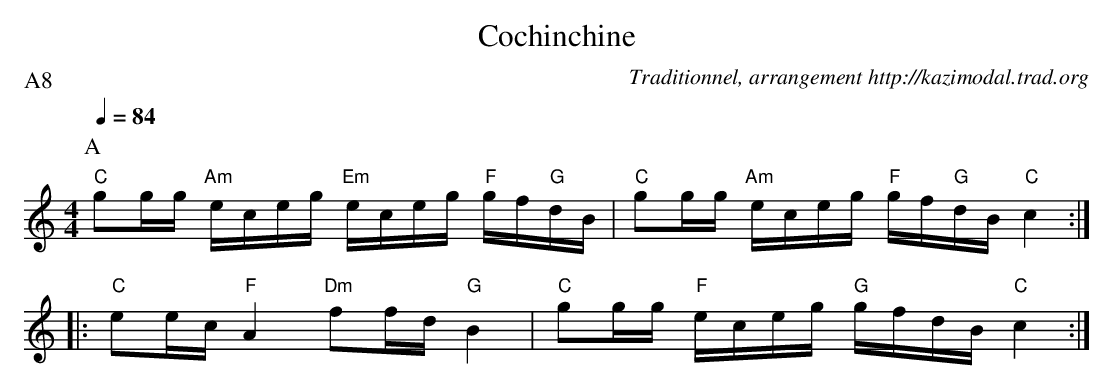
X:1
T:Cochinchine
C:Traditionnel, arrangement http://kazimodal.trad.org
L:1/16
P:A8
K:C
P:A
M:4/4
Q:1/4=84
"C"g2gg "Am"eceg "Em"eceg "F"gf"G"dB | "C"g2gg "Am"eceg "F"gf"G"dB "C"c4 :|
|: "C"e2ec "F"A4 "Dm"f2fd "G"B4 | "C"g2gg "F"eceg "G"gfdB "C"c4 :|
